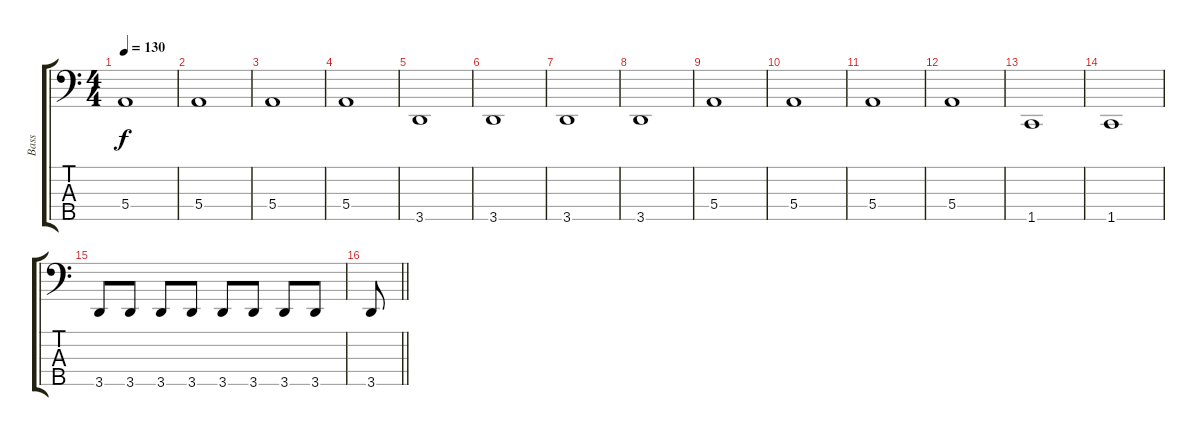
\track ("Bass" "Bass") {instrument electricbassfinger}
\staff {score tabs}
\tuning (G2 D2 A1 E1 B0) {hide}
\ts (4 4)
\tempo 130
\clef f4
\ks c
5.4.1{dy f} |
5.4.1 |
5.4.1 |
5.4.1 |
3.5.1 |
3.5.1 |
3.5.1 |
3.5.1 |
5.4.1 |
5.4.1 |
5.4.1 |
5.4.1 |
1.5.1 |
1.5.1 |
3.5.8 3.5.8 3.5.8 3.5.8 3.5.8 3.5.8 3.5.8 3.5.8 |
\barLineRight lightlight
3.5.8
